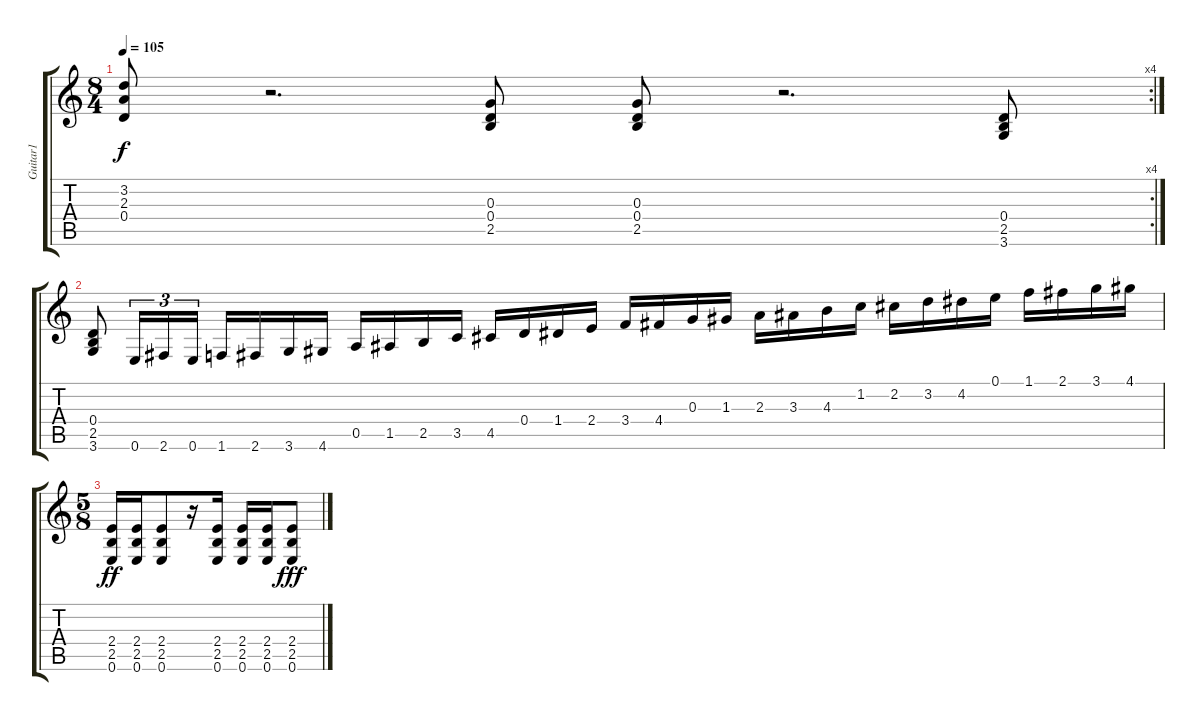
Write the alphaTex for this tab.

\track ("Guitar1" "Guitar1") {instrument overdrivenguitar}
\staff {score tabs}
\tuning (E4 B3 G3 D3 A2 E2) {hide}
\rc 4
\ts (8 4)
\tempo 105
\clef g2
\ks c
(3.2 2.3 0.4).8{dy f} r.2{d} (0.3 0.4 2.5).8 (0.3 0.4 2.5).8 r.2{d} (0.4 2.5 3.6).8 |
(0.4 2.5 3.6).8 0.6.16{tu (3 2)} 2.6.16{tu (3 2)} 0.6.16{tu (3 2)} 1.6.16 2.6.16 3.6.16 4.6.16 0.5.16 1.5.16 2.5.16 3.5.16 4.5.16 0.4.16 1.4.16 2.4.16 3.4.16 4.4.16 0.3.16 1.3.16 2.3.16 3.3.16 4.3.16 1.2.16 2.2.16 3.2.16 4.2.16 0.1.16 1.1.16 2.1.16 3.1.16 4.1.16 |
\ts (5 8)
(2.4 2.5 0.6).16{dy ff} (2.4 2.5 0.6).16 (2.4 2.5 0.6).8 r.16 (2.4 2.5 0.6).16 (2.4 2.5 0.6).16 (2.4 2.5 0.6).16 (2.4 2.5 0.6).8{dy fff}
